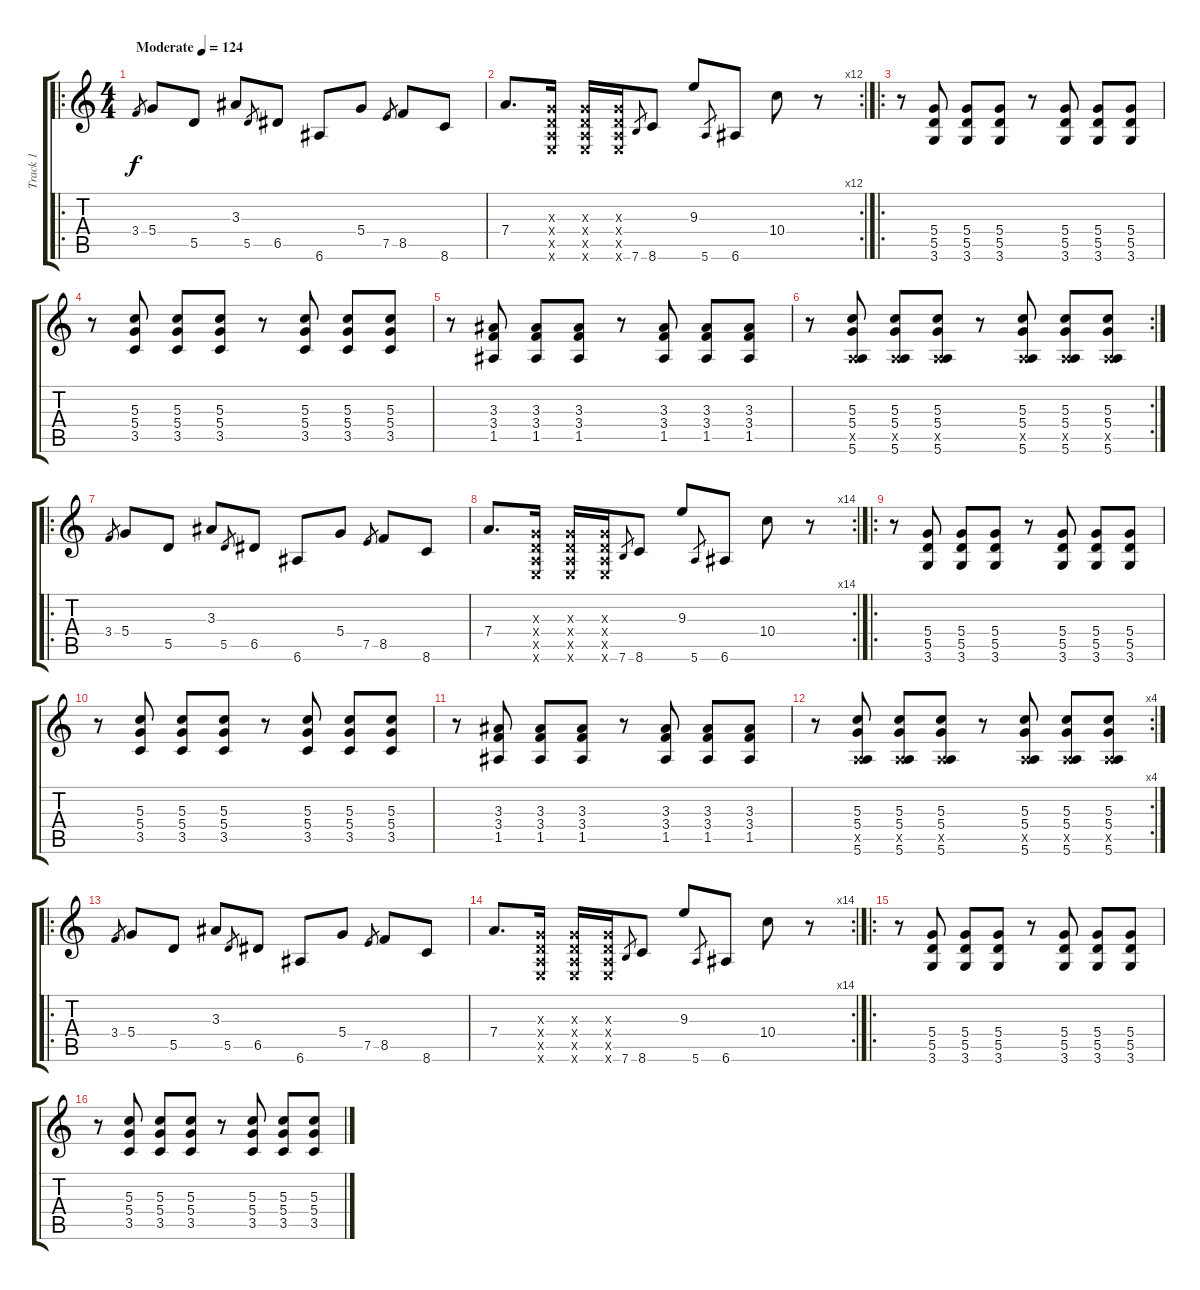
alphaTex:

\track ("Track 1" "Track 1") {instrument acousticguitarsteel}
\staff {score tabs}
\tuning (E4 B3 G3 D3 A2 E2) {hide}
\ro
\ts (4 4)
\tempo (124 "Moderate")
\clef g2
\ks c
3.4.8{gr dy f instrument acousticguitarsteel} 5.4.8 5.5.8 3.3.8 5.5.8{gr} 6.5.8 6.6.8 5.4.8 7.5.8{gr} 8.5.8 8.6.8 |
\rc 12
7.4.8{d} (0.3{x} 0.4{x} 0.5{x} 0.6{x}).16 (0.3{x} 0.4{x} 0.5{x} 0.6{x}).16 (0.3{x} 0.4{x} 0.5{x} 0.6{x}).16 7.6.8{gr} 8.6.8 9.3.8 5.6.8{gr} 6.6.8 10.4.8 r.8 |
\ro
r.8 (5.4 5.5 3.6).8 (5.4 5.5 3.6).8 (5.4 5.5 3.6).8 r.8 (5.4 5.5 3.6).8 (5.4 5.5 3.6).8 (5.4 5.5 3.6).8 |
r.8 (5.3 5.4 3.5).8 (5.3 5.4 3.5).8 (5.3 5.4 3.5).8 r.8 (5.3 5.4 3.5).8 (5.3 5.4 3.5).8 (5.3 5.4 3.5).8 |
r.8 (3.3 3.4 1.5).8 (3.3 3.4 1.5).8 (3.3 3.4 1.5).8 r.8 (3.3 3.4 1.5).8 (3.3 3.4 1.5).8 (3.3 3.4 1.5).8 |
\rc 2
r.8 (5.3 5.4 0.5{x} 5.6).8 (5.3 5.4 0.5{x} 5.6).8 (5.3 5.4 0.5{x} 5.6).8 r.8 (5.3 5.4 0.5{x} 5.6).8 (5.3 5.4 0.5{x} 5.6).8 (5.3 5.4 0.5{x} 5.6).8 |
\ro
3.4.8{gr} 5.4.8 5.5.8 3.3.8 5.5.8{gr} 6.5.8 6.6.8 5.4.8 7.5.8{gr} 8.5.8 8.6.8 |
\rc 14
7.4.8{d} (0.3{x} 0.4{x} 0.5{x} 0.6{x}).16 (0.3{x} 0.4{x} 0.5{x} 0.6{x}).16 (0.3{x} 0.4{x} 0.5{x} 0.6{x}).16 7.6.8{gr} 8.6.8 9.3.8 5.6.8{gr} 6.6.8 10.4.8 r.8 |
\ro
r.8 (5.4 5.5 3.6).8 (5.4 5.5 3.6).8 (5.4 5.5 3.6).8 r.8 (5.4 5.5 3.6).8 (5.4 5.5 3.6).8 (5.4 5.5 3.6).8 |
r.8 (5.3 5.4 3.5).8 (5.3 5.4 3.5).8 (5.3 5.4 3.5).8 r.8 (5.3 5.4 3.5).8 (5.3 5.4 3.5).8 (5.3 5.4 3.5).8 |
r.8 (3.3 3.4 1.5).8 (3.3 3.4 1.5).8 (3.3 3.4 1.5).8 r.8 (3.3 3.4 1.5).8 (3.3 3.4 1.5).8 (3.3 3.4 1.5).8 |
\rc 4
r.8 (5.3 5.4 0.5{x} 5.6).8 (5.3 5.4 0.5{x} 5.6).8 (5.3 5.4 0.5{x} 5.6).8 r.8 (5.3 5.4 0.5{x} 5.6).8 (5.3 5.4 0.5{x} 5.6).8 (5.3 5.4 0.5{x} 5.6).8 |
\ro
3.4.8{gr} 5.4.8 5.5.8 3.3.8 5.5.8{gr} 6.5.8 6.6.8 5.4.8 7.5.8{gr} 8.5.8 8.6.8 |
\rc 14
7.4.8{d} (0.3{x} 0.4{x} 0.5{x} 0.6{x}).16 (0.3{x} 0.4{x} 0.5{x} 0.6{x}).16 (0.3{x} 0.4{x} 0.5{x} 0.6{x}).16 7.6.8{gr} 8.6.8 9.3.8 5.6.8{gr} 6.6.8 10.4.8 r.8 |
\ro
r.8 (5.4 5.5 3.6).8 (5.4 5.5 3.6).8 (5.4 5.5 3.6).8 r.8 (5.4 5.5 3.6).8 (5.4 5.5 3.6).8 (5.4 5.5 3.6).8 |
r.8 (5.3 5.4 3.5).8 (5.3 5.4 3.5).8 (5.3 5.4 3.5).8 r.8 (5.3 5.4 3.5).8 (5.3 5.4 3.5).8 (5.3 5.4 3.5).8
